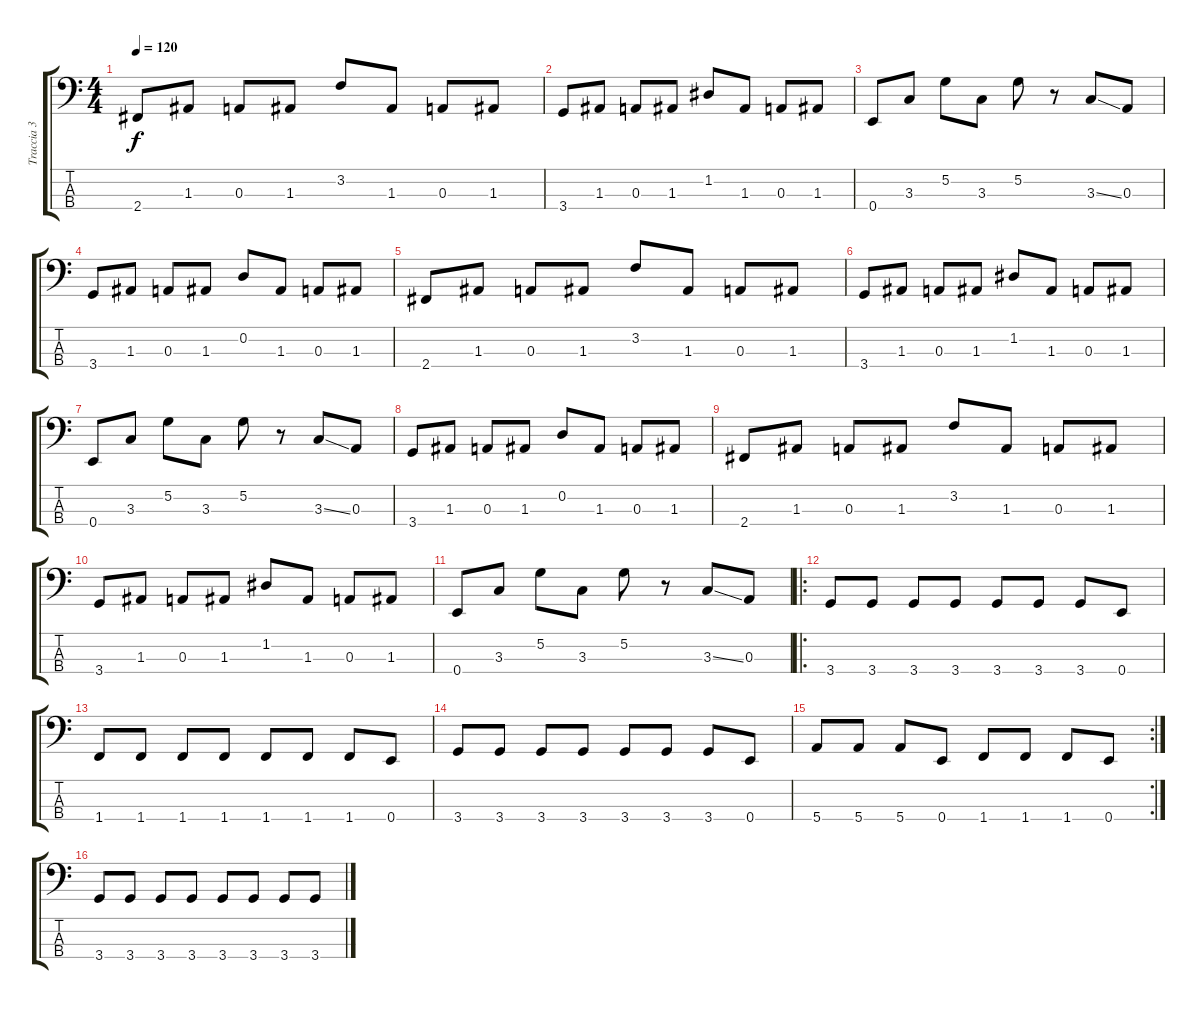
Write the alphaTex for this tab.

\track ("Traccia 3" "Traccia 3") {instrument electricbassfinger}
\staff {score tabs}
\tuning (G2 D2 A1 E1) {hide}
\ts (4 4)
\tempo 120
\clef f4
\ks c
2.4.8{dy f} 1.3.8 0.3.8 1.3.8 3.2.8 1.3.8 0.3.8 1.3.8 |
3.4.8 1.3.8 0.3.8 1.3.8 1.2.8 1.3.8 0.3.8 1.3.8 |
0.4.8 3.3.8 5.2.8 3.3.8 5.2.8 r.8 3.3{ss}.8 0.3.8 |
3.4.8 1.3.8 0.3.8 1.3.8 0.2.8 1.3.8 0.3.8 1.3.8 |
2.4.8 1.3.8 0.3.8 1.3.8 3.2.8 1.3.8 0.3.8 1.3.8 |
3.4.8 1.3.8 0.3.8 1.3.8 1.2.8 1.3.8 0.3.8 1.3.8 |
0.4.8 3.3.8 5.2.8 3.3.8 5.2.8 r.8 3.3{ss}.8 0.3.8 |
3.4.8 1.3.8 0.3.8 1.3.8 0.2.8 1.3.8 0.3.8 1.3.8 |
2.4.8 1.3.8 0.3.8 1.3.8 3.2.8 1.3.8 0.3.8 1.3.8 |
3.4.8 1.3.8 0.3.8 1.3.8 1.2.8 1.3.8 0.3.8 1.3.8 |
0.4.8 3.3.8 5.2.8 3.3.8 5.2.8 r.8 3.3{ss}.8 0.3.8 |
\ro
3.4.8 3.4.8 3.4.8 3.4.8 3.4.8 3.4.8 3.4.8 0.4.8 |
1.4.8 1.4.8 1.4.8 1.4.8 1.4.8 1.4.8 1.4.8 0.4.8 |
3.4.8 3.4.8 3.4.8 3.4.8 3.4.8 3.4.8 3.4.8 0.4.8 |
\rc 2
5.4.8 5.4.8 5.4.8 0.4.8 1.4.8 1.4.8 1.4.8 0.4.8 |
3.4.8 3.4.8 3.4.8 3.4.8 3.4.8 3.4.8 3.4.8 3.4.8
